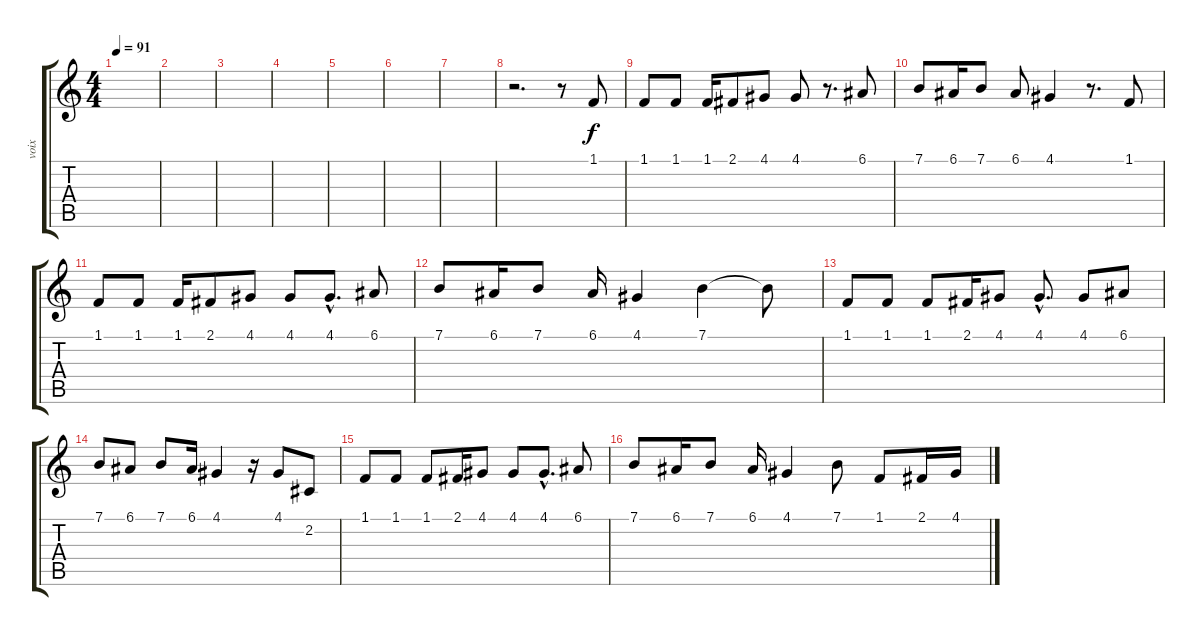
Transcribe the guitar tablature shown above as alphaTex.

\track ("voix" "voix") {instrument choiraahs}
\staff {score tabs}
\tuning (E4 B3 G3 D3 A2 E2) {hide}
\ts (4 4)
\tempo 91
\clef g2
\ks c
|
|
|
|
|
|
|
r.2{d} r.8 1.1.8 |
1.1.8 1.1.8 1.1.16 2.1.8 4.1.8 4.1.8 r.8{d} 6.1.8 |
7.1.8 6.1.16 7.1.8 6.1.8 4.1.4 r.8{d} 1.1.8 |
1.1.8 1.1.8 1.1.16 2.1.8 4.1.8 4.1.8 4.1{hac}.8{d} 6.1.8 |
7.1.8 6.1.16 7.1.8 6.1.16 4.1.4 7.1.4 7.1{t}.8 |
1.1.8 1.1.8 1.1.8 2.1.16 4.1.8 4.1{hac}.8{d} 4.1.8 6.1.8 |
7.1.8 6.1.8 7.1.8 6.1.16 4.1.4 r.16 4.1.8 2.2.8 |
1.1.8 1.1.8 1.1.8 2.1.16 4.1.8 4.1.8 4.1{hac}.8{d} 6.1.8 |
7.1.8 6.1.16 7.1.8 6.1.16 4.1.4 7.1.8 1.1.8 2.1.16 4.1.16
